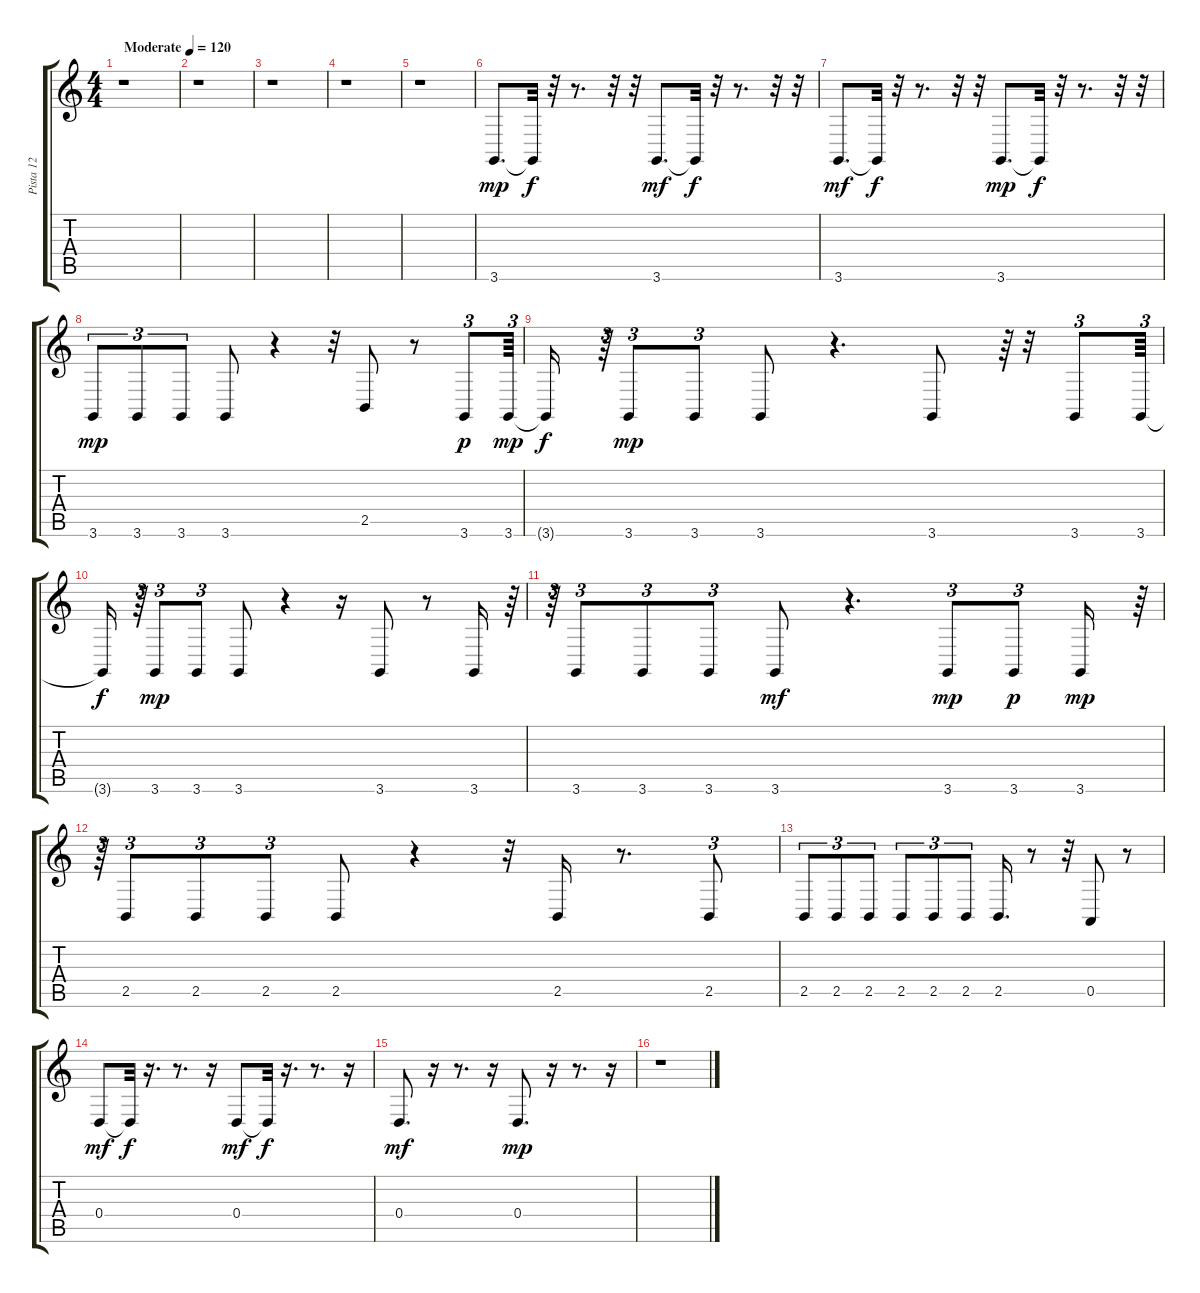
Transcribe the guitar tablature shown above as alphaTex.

\track ("Pista 12" "Pista 12") {instrument timpani}
\staff {score tabs}
\tuning (E4 B3 G3 D3 A2 E2) {hide}
\ts (4 4)
\tempo (120 "Moderate")
\clef g2
\ks c
r.1{dy mp instrument timpani} |
r.1 |
r.1 |
r.1 |
r.1 |
3.6.8{d} 3.6{t}.32{dy f} r.32 r.8{d} r.32 r.32 3.6.8{d dy mf} 3.6{t}.32{dy f} r.32 r.8{d} r.32 r.32 |
3.6.8{d dy mf} 3.6{t}.32{dy f} r.32 r.8{d} r.32 r.32 3.6.8{d dy mp} 3.6{t}.32{dy f} r.32 r.8{d} r.32 r.32 |
3.6.8{tu (3 2) dy mp} 3.6.8{tu (3 2)} 3.6.8{tu (3 2)} 3.6.8 r.4 r.32 2.5.8 r.8 3.6.8{tu (3 2) dy p} 3.6.64{tu (3 2) dy mp} |
3.6{t}.16{dy f} r.64{tu (3 2)} 3.6.8{tu (3 2) dy mp} 3.6.8{tu (3 2)} 3.6.8 r.4{d} 3.6.8 r.64{tu (3 2)} r.32 3.6.8{tu (3 2)} 3.6.64{tu (3 2)} |
3.6{t}.16{dy f} r.64{tu (3 2)} 3.6.8{tu (3 2) dy mp} 3.6.8{tu (3 2)} 3.6.8 r.4 r.16 3.6.8 r.8 3.6.16 r.64{tu (3 2)} |
r.64{tu (3 2)} 3.6.8{tu (3 2)} 3.6.8{tu (3 2)} 3.6.8{tu (3 2)} 3.6.8{dy mf} r.4{d} 3.6.8{tu (3 2) dy mp} 3.6.8{tu (3 2) dy p} 3.6.16{dy mp} r.64{tu (3 2)} |
r.64{tu (3 2)} 2.5.8{tu (3 2)} 2.5.8{tu (3 2)} 2.5.8{tu (3 2)} 2.5.8 r.4 r.32 2.5.16 r.8{d} 2.5.8{tu (3 2)} |
2.5.8{tu (3 2)} 2.5.8{tu (3 2)} 2.5.8{tu (3 2)} 2.5.8{tu (3 2)} 2.5.8{tu (3 2)} 2.5.8{tu (3 2)} 2.5.16{d} r.8 r.32 0.5.8 r.8 |
0.4.8{dy mf} 0.4{t}.32{dy f} r.16{d} r.8{d} r.16 0.4.8{dy mf} 0.4{t}.32{dy f} r.16{d} r.8{d} r.16 |
0.4.8{d dy mf} r.16 r.8{d} r.16 0.4.8{d dy mp} r.16 r.8{d} r.16 |
r.1
